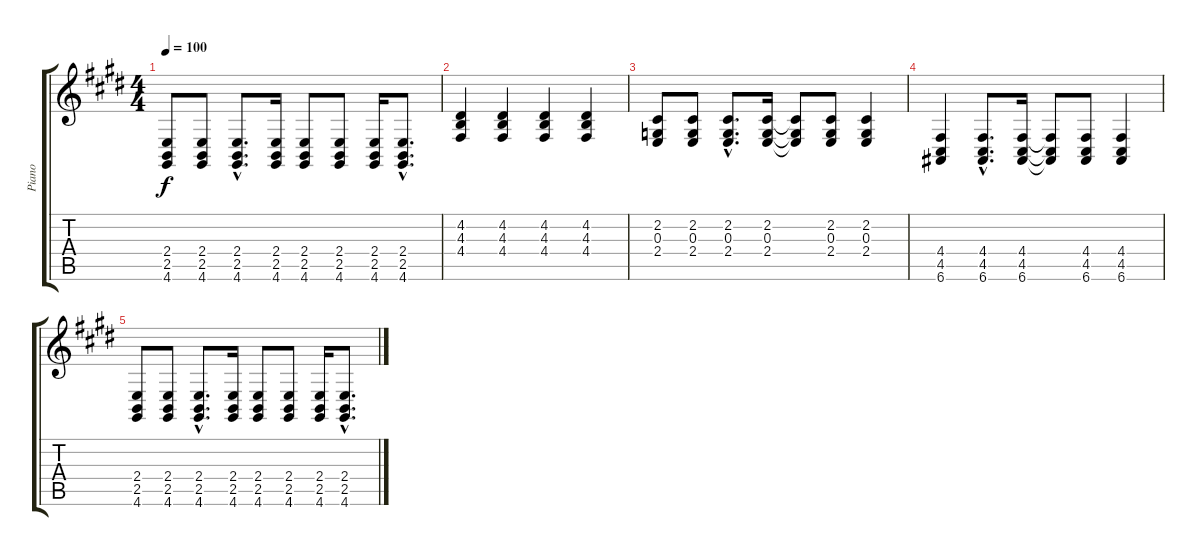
\track ("Piano" "Piano") {instrument acousticgrandpiano}
\staff {score tabs}
\tuning (E4 B3 G3 D3 A2 E2) {hide}
\ts (4 4)
\tempo 100
\clef g2
\ks e
(2.4 2.5 4.6).8{dy f} (2.4 2.5 4.6).8 (2.4{hac} 2.5{hac} 4.6{hac}).8{d} (2.4 2.5 4.6).16 (2.4 2.5 4.6).8 (2.4 2.5 4.6).8 (2.4 2.5 4.6).16 (2.4{hac} 2.5{hac} 4.6{hac}).8{d} |
(4.2 4.3 4.4).4 (4.2 4.3 4.4).4 (4.2 4.3 4.4).4 (4.2 4.3 4.4).4 |
(2.2 0.3 2.4).8 (2.2 0.3 2.4).8 (2.2{hac} 0.3{hac} 2.4{hac}).8{d} (2.2 0.3 2.4).16 (2.2{t} 0.3{t} 2.4{t}).8 (2.2 0.3 2.4).8 (2.2 0.3 2.4).4 |
(4.4 4.5 6.6).4 (4.4{hac} 4.5{hac} 6.6{hac}).8{d} (4.4 4.5 6.6).16 (4.4{t} 4.5{t} 6.6{t}).8 (4.4 4.5 6.6).8 (4.4 4.5 6.6).4 |
(2.4 2.5 4.6).8 (2.4 2.5 4.6).8 (2.4{hac} 2.5{hac} 4.6{hac}).8{d} (2.4 2.5 4.6).16 (2.4 2.5 4.6).8 (2.4 2.5 4.6).8 (2.4 2.5 4.6).16 (2.4{hac} 2.5{hac} 4.6{hac}).8{d}
